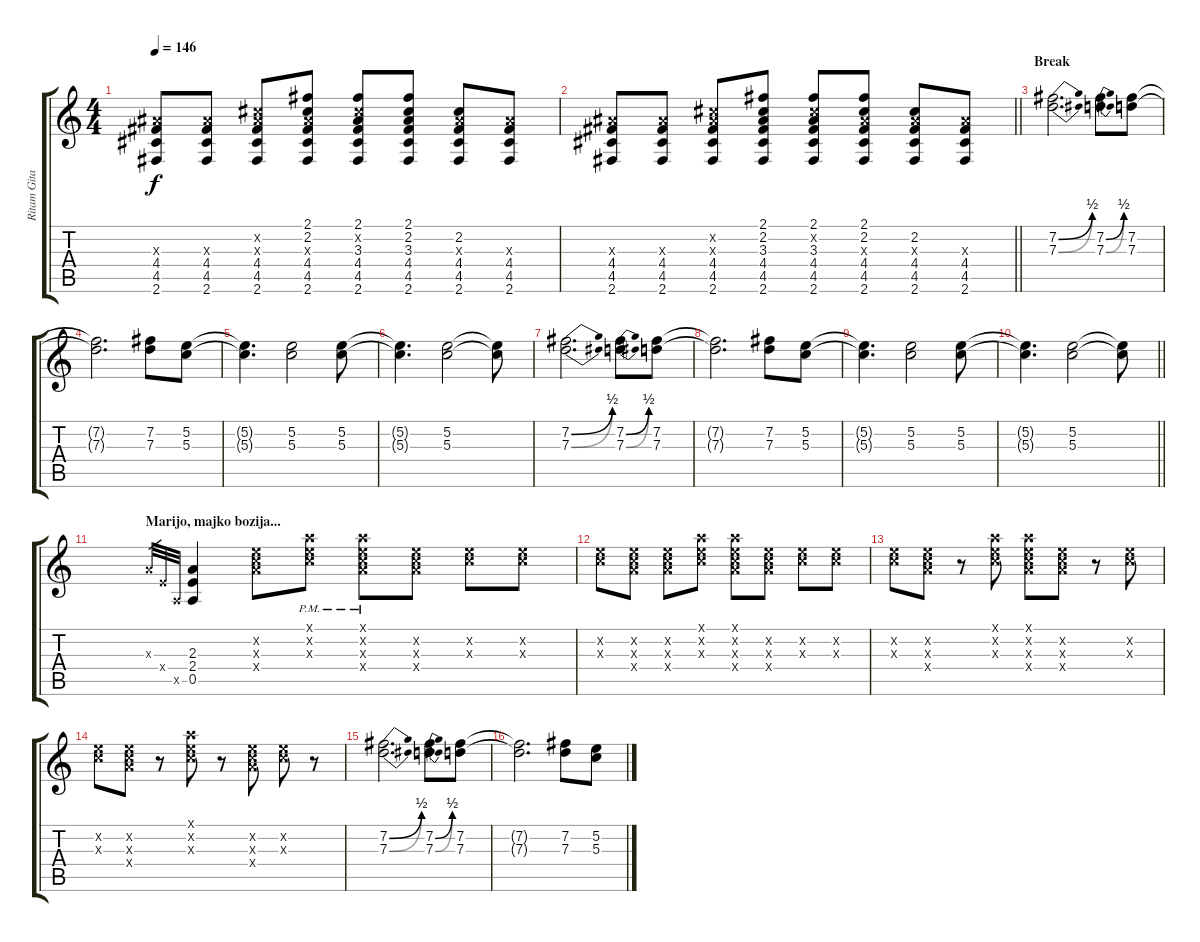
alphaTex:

\track ("Ritam Gitara" "Ritam Gita") {instrument overdrivenguitar}
\staff {score tabs}
\tuning (E4 B3 G3 D3 A2 E2) {hide}
\ts (4 4)
\tempo 146
\clef g2
\ks c
(3.3{x} 4.4 4.5 2.6).8{dy f} (3.3{x} 4.4 4.5 2.6).8 (2.2{x} 3.3{x} 4.4 4.5 2.6).8 (2.1 2.2 3.3{x} 4.4 4.5 2.6).8 (2.1 2.2{x} 3.3 4.4 4.5 2.6).8 (2.1 2.2 3.3 4.4 4.5 2.6).8 (2.2 3.3{x} 4.4 4.5 2.6).8 (3.3{x} 4.4 4.5 2.6).8 |
\barLineRight lightlight
(3.3{x} 4.4 4.5 2.6).8 (3.3{x} 4.4 4.5 2.6).8 (2.2{x} 3.3{x} 4.4 4.5 2.6).8 (2.1 2.2 3.3 4.4 4.5 2.6).8 (2.1 2.2{x} 3.3 4.4 4.5 2.6).8 (2.1 2.2 3.3{x} 4.4 4.5 2.6).8 (2.2 3.3{x} 4.4 4.5 2.6).8 (3.3{x} 4.4 4.5 2.6).8 |
\section ("" "Break")
(7.2{be (bend 0 0 60 2)} 7.3{be (bend 0 0 60 2)}).2{d volume 12} (7.2{be (bend 0 0 60 2)} 7.3{be (bend 0 0 60 2)}).8 (7.2 7.3).8 |
(7.2{t} 7.3{t}).2{d} (7.2 7.3).8 (5.2 5.3).8 |
(5.2{t} 5.3{t}).4{d} (5.2 5.3).2 (5.2 5.3).8 |
(5.2{t} 5.3{t}).4{d} (5.2 5.3).2 (5.2{t} 5.3{t}).8 |
(7.2{be (bend 0 0 60 2)} 7.3{be (bend 0 0 60 2)}).2{d} (7.2{be (bend 0 0 60 2)} 7.3{be (bend 0 0 60 2)}).8 (7.2 7.3).8 |
(7.2{t} 7.3{t}).2{d} (7.2 7.3).8 (5.2 5.3).8 |
(5.2{t} 5.3{t}).4{d} (5.2 5.3).2 (5.2 5.3).8 |
\barLineRight lightlight
(5.2{t} 5.3{t}).4{d} (5.2 5.3).2 (5.2{t} 5.3{t}).8 |
\section ("" "Marijo, majko bozija...")
2.3{x}.32{gr} 2.4{x}.32{gr} 0.5{x}.32{gr} (2.3 2.4 0.5).4 (5.2{x} 5.3{x} 7.4{x}).8 (5.1{x} 5.2{pm x} 5.3{x}).8 (5.1{pm x} 5.2{x} 5.3{x} 7.4{x}).8 (5.2{x} 5.3{x} 7.4{x}).8 (5.2{x} 5.3{x}).8 (5.2{x} 5.3{x}).8 |
(5.2{x} 5.3{x}).8 (5.2{x} 5.3{x} 7.4{x}).8 (5.2{x} 5.3{x} 7.4{x}).8 (5.1{x} 5.2{x} 5.3{x}).8 (5.1{x} 5.2{x} 5.3{x} 7.4{x}).8 (5.2{x} 5.3{x} 7.4{x}).8 (5.2{x} 5.3{x}).8 (5.2{x} 5.3{x}).8 |
(5.2{x} 5.3{x}).8 (5.2{x} 5.3{x} 7.4{x}).8 r.8 (5.1{x} 5.2{x} 5.3{x}).8 (5.1{x} 5.2{x} 5.3{x} 7.4{x}).8 (5.2{x} 5.3{x} 7.4{x}).8 r.8 (5.2{x} 5.3{x}).8 |
(5.2{x} 5.3{x}).8 (5.2{x} 5.3{x} 7.4{x}).8 r.8 (5.1{x} 5.2{x} 5.3{x}).8 r.8 (5.2{x} 5.3{x} 7.4{x}).8 (5.2{x} 5.3{x}).8 r.8 |
(7.2{be (bend 0 0 60 2)} 7.3{be (bend 0 0 60 2)}).2{d} (7.2{be (bend 0 0 60 2)} 7.3{be (bend 0 0 60 2)}).8 (7.2 7.3).8 |
(7.2{t} 7.3{t}).2{d} (7.2 7.3).8 (5.2 5.3).8
